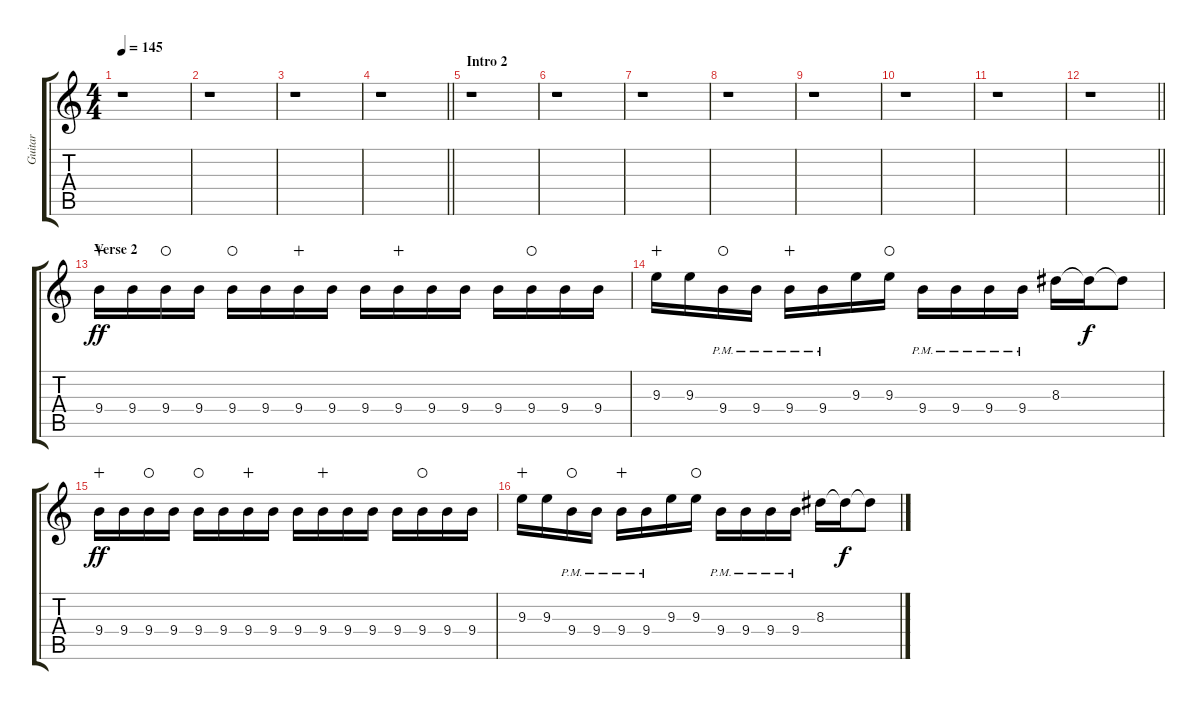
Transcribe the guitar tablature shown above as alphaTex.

\track ("Guitar" "Guitar") {instrument distortionguitar}
\staff {score tabs}
\tuning (E4 B3 G3 D3 A2 E2) {hide}
\ts (4 4)
\tempo 145
\clef g2
\ks c
r.1{dy f} |
r.1 |
r.1 |
\barLineRight lightlight
r.1 |
\section ("" "Intro 2")
r.1 |
r.1 |
r.1 |
r.1 |
r.1 |
r.1 |
r.1 |
\barLineRight lightlight
r.1 |
\section ("" "Verse 2")
9.4.16{dy ff wahc} 9.4.16 9.4.16{waho} 9.4.16 9.4.16{waho} 9.4.16 9.4.16{wahc} 9.4.16 9.4.16 9.4.16{wahc} 9.4.16 9.4.16 9.4.16 9.4.16{waho} 9.4.16 9.4.16 |
9.3.16{wahc} 9.3.16 9.4{pm}.16{waho} 9.4{pm}.16 9.4{pm}.16{wahc} 9.4{pm}.16 9.3.16 9.3.16{waho} 9.4{pm}.16 9.4{pm}.16 9.4{pm}.16 9.4{pm}.16 8.3.16 8.3{t}.16{dy f} 8.3{t}.8 |
9.4.16{dy ff wahc} 9.4.16 9.4.16{waho} 9.4.16 9.4.16{waho} 9.4.16 9.4.16{wahc} 9.4.16 9.4.16 9.4.16{wahc} 9.4.16 9.4.16 9.4.16 9.4.16{waho} 9.4.16 9.4.16 |
9.3.16{wahc} 9.3.16 9.4{pm}.16{waho} 9.4{pm}.16 9.4{pm}.16{wahc} 9.4{pm}.16 9.3.16 9.3.16{waho} 9.4{pm}.16 9.4{pm}.16 9.4{pm}.16 9.4{pm}.16 8.3.16 8.3{t}.16{dy f} 8.3{t}.8
